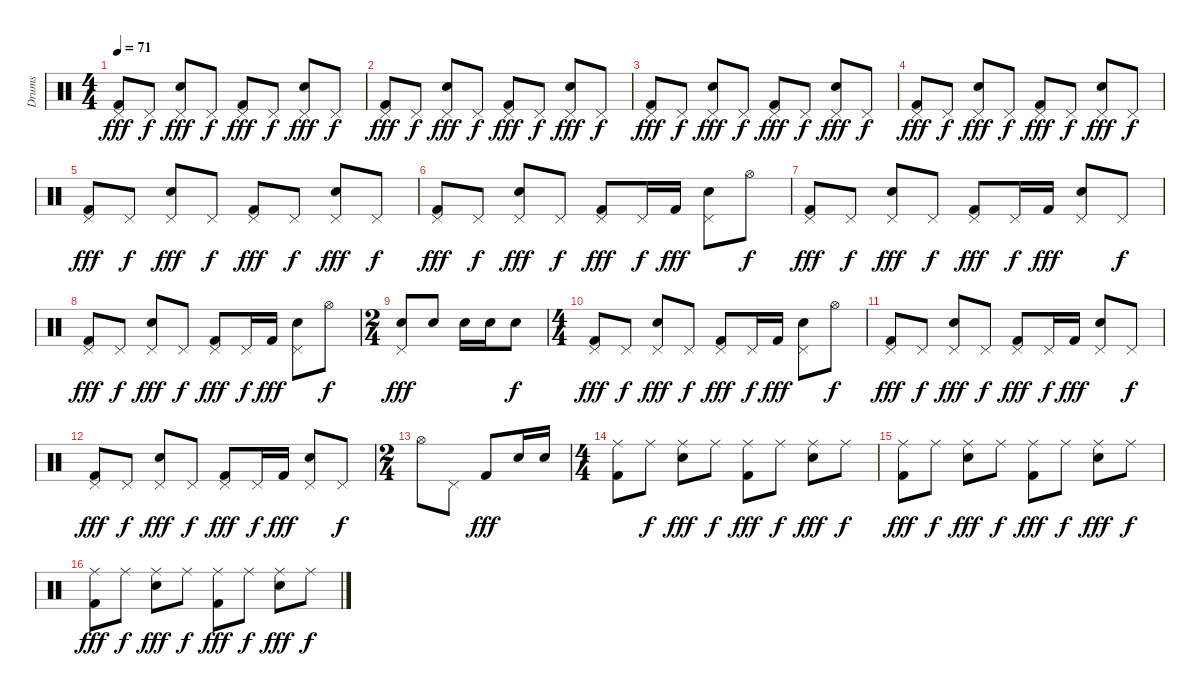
\track ("Drums" "Drums") {instrument percussion}
\staff {score}
\articulation defaults
\ts (4 4)
\tempo 71
\clef neutral
\ks c
("Pedal Hi-Hat (hit)" "Kick (hit) 2").8{dy fff} "Pedal Hi-Hat (hit)".8{dy f} ("Pedal Hi-Hat (hit)" "Electric Snare (hit)").8{dy fff} "Pedal Hi-Hat (hit)".8{dy f} ("Pedal Hi-Hat (hit)" "Kick (hit) 2").8{dy fff} "Pedal Hi-Hat (hit)".8{dy f} ("Pedal Hi-Hat (hit)" "Electric Snare (hit)").8{dy fff} "Pedal Hi-Hat (hit)".8{dy f} |
("Pedal Hi-Hat (hit)" "Kick (hit) 2").8{dy fff} "Pedal Hi-Hat (hit)".8{dy f} ("Pedal Hi-Hat (hit)" "Electric Snare (hit)").8{dy fff} "Pedal Hi-Hat (hit)".8{dy f} ("Pedal Hi-Hat (hit)" "Kick (hit) 2").8{dy fff} "Pedal Hi-Hat (hit)".8{dy f} ("Pedal Hi-Hat (hit)" "Electric Snare (hit)").8{dy fff} "Pedal Hi-Hat (hit)".8{dy f} |
("Pedal Hi-Hat (hit)" "Kick (hit) 2").8{dy fff} "Pedal Hi-Hat (hit)".8{dy f} ("Pedal Hi-Hat (hit)" "Electric Snare (hit)").8{dy fff} "Pedal Hi-Hat (hit)".8{dy f} ("Pedal Hi-Hat (hit)" "Kick (hit) 2").8{dy fff} "Pedal Hi-Hat (hit)".8{dy f} ("Pedal Hi-Hat (hit)" "Electric Snare (hit)").8{dy fff} "Pedal Hi-Hat (hit)".8{dy f} |
("Pedal Hi-Hat (hit)" "Kick (hit) 2").8{dy fff} "Pedal Hi-Hat (hit)".8{dy f} ("Pedal Hi-Hat (hit)" "Electric Snare (hit)").8{dy fff} "Pedal Hi-Hat (hit)".8{dy f} ("Pedal Hi-Hat (hit)" "Kick (hit) 2").8{dy fff} "Pedal Hi-Hat (hit)".8{dy f} ("Pedal Hi-Hat (hit)" "Electric Snare (hit)").8{dy fff} "Pedal Hi-Hat (hit)".8{dy f} |
("Pedal Hi-Hat (hit)" "Kick (hit) 2").8{dy fff} "Pedal Hi-Hat (hit)".8{dy f} ("Pedal Hi-Hat (hit)" "Electric Snare (hit)").8{dy fff} "Pedal Hi-Hat (hit)".8{dy f} ("Pedal Hi-Hat (hit)" "Kick (hit) 2").8{dy fff} "Pedal Hi-Hat (hit)".8{dy f} ("Pedal Hi-Hat (hit)" "Electric Snare (hit)").8{dy fff} "Pedal Hi-Hat (hit)".8{dy f} |
("Pedal Hi-Hat (hit)" "Kick (hit) 2").8{dy fff} "Pedal Hi-Hat (hit)".8{dy f} ("Pedal Hi-Hat (hit)" "Electric Snare (hit)").8{dy fff} "Pedal Hi-Hat (hit)".8{dy f} ("Pedal Hi-Hat (hit)" "Kick (hit) 2").8{dy fff} "Pedal Hi-Hat (hit)".16{dy f} "Kick (hit) 2".16{dy fff} ("Pedal Hi-Hat (hit)" "Electric Snare (hit)").8 "Hi-Hat (open)".8{dy f} |
("Pedal Hi-Hat (hit)" "Kick (hit) 2").8{dy fff} "Pedal Hi-Hat (hit)".8{dy f} ("Pedal Hi-Hat (hit)" "Electric Snare (hit)").8{dy fff} "Pedal Hi-Hat (hit)".8{dy f} ("Pedal Hi-Hat (hit)" "Kick (hit) 2").8{dy fff} "Pedal Hi-Hat (hit)".16{dy f} "Kick (hit) 2".16{dy fff} ("Pedal Hi-Hat (hit)" "Electric Snare (hit)").8 "Pedal Hi-Hat (hit)".8{dy f} |
("Pedal Hi-Hat (hit)" "Kick (hit) 2").8{dy fff} "Pedal Hi-Hat (hit)".8{dy f} ("Pedal Hi-Hat (hit)" "Electric Snare (hit)").8{dy fff} "Pedal Hi-Hat (hit)".8{dy f} ("Pedal Hi-Hat (hit)" "Kick (hit) 2").8{dy fff} "Pedal Hi-Hat (hit)".16{dy f} "Kick (hit) 2".16{dy fff} ("Pedal Hi-Hat (hit)" "Electric Snare (hit)").8 "Hi-Hat (open)".8{dy f} |
\ts (2 4)
("Electric Snare (hit)" "Pedal Hi-Hat (hit)").8{dy fff} "Electric Snare (hit)".8 "Electric Snare (hit)".16 "Electric Snare (hit)".16 "Electric Snare (hit)".8{dy f} |
\ts (4 4)
("Pedal Hi-Hat (hit)" "Kick (hit) 2").8{dy fff} "Pedal Hi-Hat (hit)".8{dy f} ("Pedal Hi-Hat (hit)" "Electric Snare (hit)").8{dy fff} "Pedal Hi-Hat (hit)".8{dy f} ("Pedal Hi-Hat (hit)" "Kick (hit) 2").8{dy fff} "Pedal Hi-Hat (hit)".16{dy f} "Kick (hit) 2".16{dy fff} ("Pedal Hi-Hat (hit)" "Electric Snare (hit)").8 "Hi-Hat (open)".8{dy f} |
("Pedal Hi-Hat (hit)" "Kick (hit) 2").8{dy fff} "Pedal Hi-Hat (hit)".8{dy f} ("Pedal Hi-Hat (hit)" "Electric Snare (hit)").8{dy fff} "Pedal Hi-Hat (hit)".8{dy f} ("Pedal Hi-Hat (hit)" "Kick (hit) 2").8{dy fff} "Pedal Hi-Hat (hit)".16{dy f} "Kick (hit) 2".16{dy fff} ("Pedal Hi-Hat (hit)" "Electric Snare (hit)").8 "Pedal Hi-Hat (hit)".8{dy f} |
("Pedal Hi-Hat (hit)" "Kick (hit) 2").8{dy fff} "Pedal Hi-Hat (hit)".8{dy f} ("Pedal Hi-Hat (hit)" "Electric Snare (hit)").8{dy fff} "Pedal Hi-Hat (hit)".8{dy f} ("Pedal Hi-Hat (hit)" "Kick (hit) 2").8{dy fff} "Pedal Hi-Hat (hit)".16{dy f} "Kick (hit) 2".16{dy fff} ("Pedal Hi-Hat (hit)" "Electric Snare (hit)").8 "Pedal Hi-Hat (hit)".8{dy f} |
\ts (2 4)
"Hi-Hat (open)".8 "Pedal Hi-Hat (hit)".8 "Kick (hit) 2".8{dy fff} "Electric Snare (hit)".16 "Electric Snare (hit)".16 |
\ts (4 4)
("Ride (middle)" "Kick (hit) 2").8 "Ride (middle)".8{dy f} ("Ride (middle)" "Electric Snare (hit)").8{dy fff} "Ride (middle)".8{dy f} ("Ride (middle)" "Kick (hit) 2").8{dy fff} "Ride (middle)".8{dy f} ("Ride (middle)" "Electric Snare (hit)").8{dy fff} "Ride (middle)".8{dy f} |
("Ride (middle)" "Kick (hit) 2").8{dy fff} "Ride (middle)".8{dy f} ("Ride (middle)" "Electric Snare (hit)").8{dy fff} "Ride (middle)".8{dy f} ("Ride (middle)" "Kick (hit) 2").8{dy fff} "Ride (middle)".8{dy f} ("Ride (middle)" "Electric Snare (hit)").8{dy fff} "Ride (middle)".8{dy f} |
("Ride (middle)" "Kick (hit) 2").8{dy fff} "Ride (middle)".8{dy f} ("Ride (middle)" "Electric Snare (hit)").8{dy fff} "Ride (middle)".8{dy f} ("Ride (middle)" "Kick (hit) 2").8{dy fff} "Ride (middle)".8{dy f} ("Ride (middle)" "Electric Snare (hit)").8{dy fff} "Ride (middle)".8{dy f}
